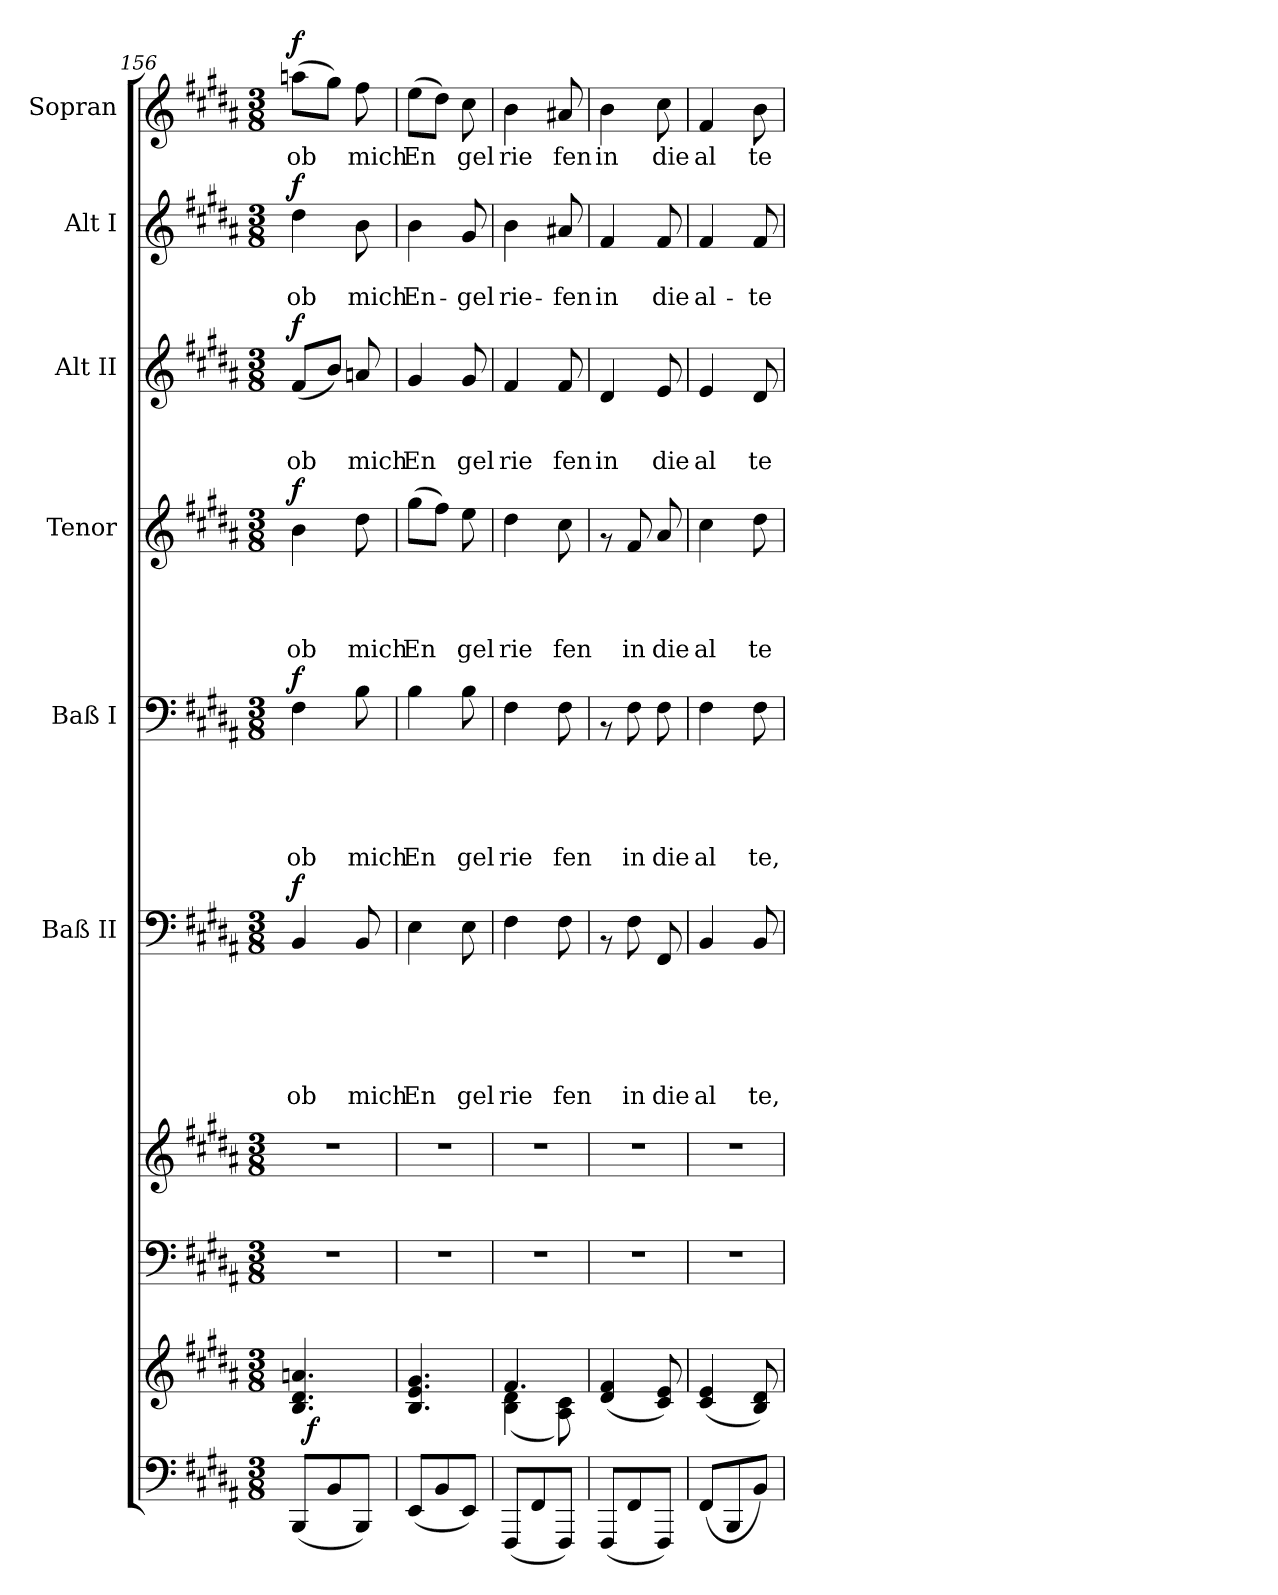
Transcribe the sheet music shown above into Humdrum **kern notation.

**kern	**kern	**dynam	**kern	**kern	**kern	**text	**text	**text	**text	**text	**text	**dynam	**kern	**text	**text	**text	**text	**text	**dynam	**kern	**text	**text	**text	**text	**dynam	**kern	**text	**text	**text	**dynam	**kern	**text	**text	**dynam	**kern	**text	**dynam
*part10	*part9	*part9	*part8	*part7	*part6	*part6	*part6	*part6	*part6	*part6	*part6	*part6	*part5	*part5	*part5	*part5	*part5	*part5	*part5	*part4	*part4	*part4	*part4	*part4	*part4	*part3	*part3	*part3	*part3	*part3	*part2	*part2	*part2	*part2	*part1	*part1	*part1
*staff10	*staff9	*staff9	*staff8	*staff7	*staff6	*staff6	*staff6	*staff6	*staff6	*staff6	*staff6	*staff6	*staff5	*staff5	*staff5	*staff5	*staff5	*staff5	*staff5	*staff4	*staff4	*staff4	*staff4	*staff4	*staff4	*staff3	*staff3	*staff3	*staff3	*staff3	*staff2	*staff2	*staff2	*staff2	*staff1	*staff1	*staff1
*	*	*	*	*	*I"Baß II	*	*	*	*	*	*	*	*I"Baß I	*	*	*	*	*	*	*I"Tenor	*	*	*	*	*	*I"Alt II	*	*	*	*	*I"Alt I	*	*	*	*I"Sopran	*	*
*	*	*	*	*	*I'B.II	*	*	*	*	*	*	*	*I'B.I	*	*	*	*	*	*	*I'T	*	*	*	*	*	*I'A.II	*	*	*	*	*I'A.I	*	*	*	*I'S	*	*
!!LO:PB:g=z
*clefF4	*clefG2	*	*clefF4	*clefG2	*clefF4	*	*	*	*	*	*	*	*clefF4	*	*	*	*	*	*	*clefG2	*	*	*	*	*	*clefG2	*	*	*	*	*clefG2	*	*	*	*clefG2	*	*
*k[f#c#g#d#a#]	*k[f#c#g#d#a#]	*	*k[f#c#g#d#a#]	*k[f#c#g#d#a#]	*k[f#c#g#d#a#]	*	*	*	*	*	*	*	*k[f#c#g#d#a#]	*	*	*	*	*	*	*k[f#c#g#d#a#]	*	*	*	*	*	*k[f#c#g#d#a#]	*	*	*	*	*k[f#c#g#d#a#]	*	*	*	*k[f#c#g#d#a#]	*	*
*B:	*B:	*	*B:	*B:	*B:	*	*	*	*	*	*	*	*B:	*	*	*	*	*	*	*B:	*	*	*	*	*	*B:	*	*	*	*	*B:	*	*	*	*B:	*	*
*M3/8	*M3/8	*	*M3/8	*M3/8	*M3/8	*	*	*	*	*	*	*	*M3/8	*	*	*	*	*	*	*M3/8	*	*	*	*	*	*M3/8	*	*	*	*	*M3/8	*	*	*	*M3/8	*	*
=156	=156	=156	=156	=156	=156	=156	=156	=156	=156	=156	=156	=156	=156	=156	=156	=156	=156	=156	=156	=156	=156	=156	=156	=156	=156	=156	=156	=156	=156	=156	=156	=156	=156	=156	=156	=156	=156
!	!	!	!	!	!	!	!	!	!	!	!LO:LY:b	!LO:DY:a	!	!	!	!	!	!LO:LY:b	!LO:DY:a	!	!	!	!	!LO:LY:b	!LO:DY:a	!	!	!	!LO:LY:b	!LO:DY:a	!	!	!LO:LY:b	!LO:DY:a	!	!LO:LY:b	!LO:DY:a
*	*^	*	*	*	*	*	*	*	*	*	*	*	*	*	*	*	*	*	*	*	*	*	*	*	*	*	*	*	*	*	*	*	*	*	*	*	*
(<8BBB/L	4.B/ 4.d#/ 4.an/	32.ryy	.	4.r	4.r	4BB/	.	.	.	.	.	ob	f	4F#\	.	.	.	.	ob	f	4b\	.	.	.	ob	f	(<8f#/L	.	.	ob	f	4dd#\	.	ob	f	(>8aan\L	ob	f
!	!	!	!LO:DY:b	!	!	!	!	!	!	!	!	!	!	!	!	!	!	!	!	!	!	!	!	!	!	!	!	!	!	!	!	!	!	!	!	!	!	!
.	.	4ryy	f	.	.	.	.	.	.	.	.	.	.	.	.	.	.	.	.	.	.	.	.	.	.	.	.	.	.	.	.	.	.	.	.	.	.	.
8BB/	.	.	.	.	.	.	.	.	.	.	.	.	.	.	.	.	.	.	.	.	.	.	.	.	.	.	8b/J)	.	.	.	.	.	.	.	.	8gg#\J)	.	.
!	!	!	!	!	!	!	!	!	!	!	!	!LO:LY:b	!	!	!	!	!	!	!LO:LY:b	!	!	!	!	!	!LO:LY:b	!	!	!	!	!LO:LY:b	!	!	!	!LO:LY:b	!	!	!LO:LY:b	!
8BBB/J)	.	.	.	.	.	8BB/	.	.	.	.	.	mich	.	8B\	.	.	.	.	mich	.	8dd#\	.	.	.	mich	.	8an/	.	.	mich	.	8b\	.	mich	.	8ff#\	mich	.
.	.	16ryy	.	.	.	.	.	.	.	.	.	.	.	.	.	.	.	.	.	.	.	.	.	.	.	.	.	.	.	.	.	.	.	.	.	.	.	.
.	.	64ryy	.	.	.	.	.	.	.	.	.	.	.	.	.	.	.	.	.	.	.	.	.	.	.	.	.	.	.	.	.	.	.	.	.	.	.	.
=157!	=157!	=157!	=157!	=157!	=157!	=157!	=157!	=157!	=157!	=157!	=157!	=157!	=157!	=157!	=157!	=157!	=157!	=157!	=157!	=157!	=157!	=157!	=157!	=157!	=157!	=157!	=157!	=157!	=157!	=157!	=157!	=157!	=157!	=157!	=157!	=157!	=157!	=157!
!	!	!	!	!	!	!	!	!	!	!	!	!LO:LY:b	!	!	!	!	!	!	!LO:LY:b	!	!	!	!	!	!LO:LY:b	!	!	!	!	!LO:LY:b	!	!	!	!LO:LY:b	!	!	!LO:LY:b	!
*	*v	*v	*	*	*	*	*	*	*	*	*	*	*	*	*	*	*	*	*	*	*	*	*	*	*	*	*	*	*	*	*	*	*	*	*	*	*	*
(<8EE/L	4.B/ 4.e/ 4.g#/	.	4.r	4.r	4E\	.	.	.	.	.	En	.	4B\	.	.	.	.	En	.	(>8gg#\L	.	.	.	En	.	4g#/	.	.	En	.	4b\	.	En-	.	(>8ee\L	En	.
8BB/	.	.	.	.	.	.	.	.	.	.	.	.	.	.	.	.	.	.	.	8ff#\J)	.	.	.	.	.	.	.	.	.	.	.	.	.	.	8dd#\J)	.	.
!	!	!	!	!	!	!	!	!	!	!	!LO:LY:b	!	!	!	!	!	!	!LO:LY:b	!	!	!	!	!	!LO:LY:b	!	!	!	!	!LO:LY:b	!	!	!	!LO:LY:b	!	!	!LO:LY:b	!
8EE/J)	.	.	.	.	8E\	.	.	.	.	.	gel	.	8B\	.	.	.	.	gel	.	8ee\	.	.	.	gel	.	8g#/	.	.	gel	.	8g#/	.	-gel	.	8cc#\	gel	.
=158!	=158!	=158!	=158!	=158!	=158!	=158!	=158!	=158!	=158!	=158!	=158!	=158!	=158!	=158!	=158!	=158!	=158!	=158!	=158!	=158!	=158!	=158!	=158!	=158!	=158!	=158!	=158!	=158!	=158!	=158!	=158!	=158!	=158!	=158!	=158!	=158!	=158!
*	*^	*	*	*	*	*	*	*	*	*	*	*	*	*	*	*	*	*	*	*	*	*	*	*	*	*	*	*	*	*	*	*	*	*	*	*	*
!	!	!	!	!	!	!	!	!	!	!	!	!LO:LY:b	!	!	!	!	!	!	!LO:LY:b	!	!	!	!	!	!LO:LY:b	!	!	!	!	!LO:LY:b	!	!	!	!LO:LY:b	!	!	!LO:LY:b	!
(<8FFF#/L	4.f#/	(<4B\ 4d#\	.	4.r	4.r	4F#\	.	.	.	.	.	rie	.	4F#\	.	.	.	.	rie	.	4dd#\	.	.	.	rie	.	4f#/	.	.	rie	.	4b\	.	rie-	.	4b\	rie	.
8FF#/	.	.	.	.	.	.	.	.	.	.	.	.	.	.	.	.	.	.	.	.	.	.	.	.	.	.	.	.	.	.	.	.	.	.	.	.	.	.
!	!	!	!	!	!	!	!	!	!	!	!	!LO:LY:b	!	!	!	!	!	!	!LO:LY:b	!	!	!	!	!	!LO:LY:b	!	!	!	!	!LO:LY:b	!	!	!	!LO:LY:b	!	!	!LO:LY:b	!
8FFF#/J)	.	8A#\ 8c#\)	.	.	.	8F#\	.	.	.	.	.	fen	.	8F#\	.	.	.	.	fen	.	8cc#\	.	.	.	fen	.	8f#/	.	.	fen	.	8a#X/	.	-fen	.	8a#X/	fen	.
=159!	=159!	=159!	=159!	=159!	=159!	=159!	=159!	=159!	=159!	=159!	=159!	=159!	=159!	=159!	=159!	=159!	=159!	=159!	=159!	=159!	=159!	=159!	=159!	=159!	=159!	=159!	=159!	=159!	=159!	=159!	=159!	=159!	=159!	=159!	=159!	=159!	=159!	=159!
!	!	!	!	!	!	!	!	!	!	!	!	!	!	!	!	!	!	!	!	!	!	!	!	!	!	!	!	!	!	!LO:LY:b	!	!	!	!LO:LY:b	!	!	!LO:LY:b	!
*	*v	*v	*	*	*	*	*	*	*	*	*	*	*	*	*	*	*	*	*	*	*	*	*	*	*	*	*	*	*	*	*	*	*	*	*	*	*	*
(<8FFF#/L	(<4d#/ 4f#/	.	4.r	4.r	8rAA	.	.	.	.	.	.	.	8rAA	.	.	.	.	.	.	8rf	.	.	.	.	.	4d#/	.	.	in	.	4f#/	.	in	.	4b\	in	.
!	!	!	!	!	!	!	!	!	!	!	!LO:LY:b	!	!	!	!	!	!	!LO:LY:b	!	!	!	!	!	!LO:LY:b	!	!	!	!	!	!	!	!	!	!	!	!	!
8FF#/	.	.	.	.	8F#\	.	.	.	.	.	in	.	8F#\	.	.	.	.	in	.	8f#/	.	.	.	in	.	.	.	.	.	.	.	.	.	.	.	.	.
!	!	!	!	!	!	!	!	!	!	!	!LO:LY:b	!	!	!	!	!	!	!LO:LY:b	!	!	!	!	!	!LO:LY:b	!	!	!	!	!LO:LY:b	!	!	!	!LO:LY:b	!	!	!LO:LY:b	!
8FFF#/J)	8c#/ 8e/)	.	.	.	8FF#/	.	.	.	.	.	die	.	8F#\	.	.	.	.	die	.	8a#/	.	.	.	die	.	8e/	.	.	die	.	8f#/	.	die	.	8cc#\	die	.
=160!	=160!	=160!	=160!	=160!	=160!	=160!	=160!	=160!	=160!	=160!	=160!	=160!	=160!	=160!	=160!	=160!	=160!	=160!	=160!	=160!	=160!	=160!	=160!	=160!	=160!	=160!	=160!	=160!	=160!	=160!	=160!	=160!	=160!	=160!	=160!	=160!	=160!
!	!	!	!	!	!	!	!	!	!	!	!LO:LY:b	!	!	!	!	!	!	!LO:LY:b	!	!	!	!	!	!LO:LY:b	!	!	!	!	!LO:LY:b	!	!	!	!LO:LY:b	!	!	!LO:LY:b	!
(<8FF#/L	(<4c#/ 4e/	.	4.r	4.r	4BB/	.	.	.	.	.	al	.	4F#\	.	.	.	.	al	.	4cc#\	.	.	.	al	.	4e/	.	.	al	.	4f#/	.	al-	.	4f#/	al	.
8BBB/	.	.	.	.	.	.	.	.	.	.	.	.	.	.	.	.	.	.	.	.	.	.	.	.	.	.	.	.	.	.	.	.	.	.	.	.	.
!	!	!	!	!	!	!	!	!	!	!	!LO:LY:b	!	!	!	!	!	!	!LO:LY:b	!	!	!	!	!	!LO:LY:b	!	!	!	!	!LO:LY:b	!	!	!	!LO:LY:b	!	!	!LO:LY:b	!
8BB/J)	8B/ 8d#/)	.	.	.	8BB/	.	.	.	.	.	te,	.	8F#\	.	.	.	.	te,	.	8dd#\	.	.	.	te	.	8d#/	.	.	te	.	8f#/	.	-te	.	8b\	te	.
=!	=!	=!	=!	=!	=!	=!	=!	=!	=!	=!	=!	=!	=!	=!	=!	=!	=!	=!	=!	=!	=!	=!	=!	=!	=!	=!	=!	=!	=!	=!	=!	=!	=!	=!	=!	=!	=!
*-	*-	*-	*-	*-	*-	*-	*-	*-	*-	*-	*-	*-	*-	*-	*-	*-	*-	*-	*-	*-	*-	*-	*-	*-	*-	*-	*-	*-	*-	*-	*-	*-	*-	*-	*-	*-	*-
